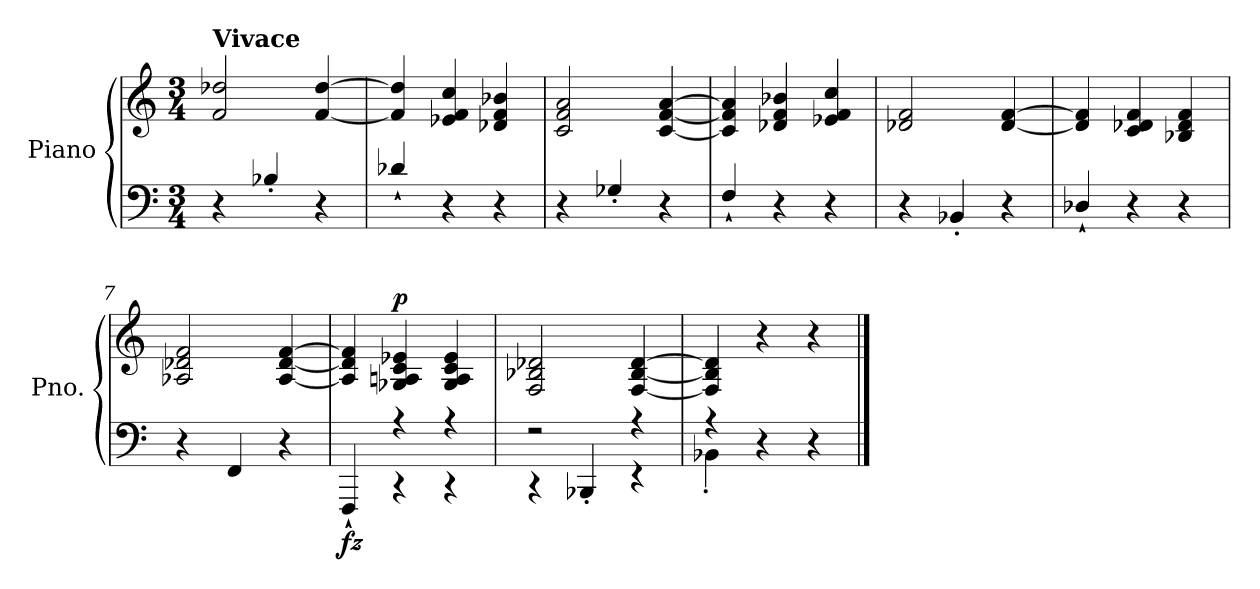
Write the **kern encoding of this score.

**kern	**kern	**dynam
*part1	*part1	*part1
*staff2	*staff1	*staff1/2
*I"Piano	*	*
*I'Pno.	*	*
*clefF4	*clefG2	*
*k[]	*k[]	*
*M3/4	*M3/4	*
=1	=1	=1
!	!LO:TX:a:B:t=Vivace	!
4r	2f/ 2dd-X/	.
4B-X'/	.	.
4r	[4f/ [4dd-/	.
=2	=2	=2
!	!	!LO:DY:b=2
!	!	!LO:DY:n=1:b=2
!	!	!LO:DY:n=2:b=2
4d-X`/	4f/] 4dd-/]	p other-dynamics f
4r	4e-X/ 4f/ 4cc/	.
4r	4d-X/ 4f/ 4b-X/	.
=3	=3	=3
4r	2c/ 2f/ 2a/	.
4G-X'/	.	.
4r	[4c/ [4f/ [4a/	.
=4	=4	=4
!	!	!LO:DY:b=2
!	!	!LO:DY:n=1:b=2
!	!	!LO:DY:n=2:b=2
4F`/	4c/] 4f/] 4a/]	p other-dynamics f
4r	4d-X/ 4f/ 4b-X/	.
4r	4e-X/ 4f/ 4cc/	.
=5	=5	=5
4r	2d-X/ 2f/	.
4BB-X'/	.	.
4r	[4d-/ [4f/	.
=6	=6	=6
!	!	!LO:DY:b=2
!	!	!LO:DY:n=1:b=2
!	!	!LO:DY:n=2:b=2
4D-X`/	4d-/] 4f/]	p other-dynamics f
4r	4c/ 4d-X/ 4f/	.
4r	4B-X/ 4d-/ 4f/	.
=7	=7	=7
4r	2A-X/ 2d-X/ 2f/	.
4FF/	.	.
4r	[4A-/ [4d-/ [4f/	.
=8	=8	=8
*^	*	*
!	!	!	!LO:DY:b=2
4ryy	4FFF`/	4A-/] 4d-/] 4f/]	fz
!	!	!	!LO:DY:a
4r	4r	4G-X/ 4An/ 4c/ 4e-X/	p
4r	4r	4G-/ 4A/ 4c/ 4e-/	.
!!LO:LB:g=z
=9	=9	=9	=9
2r	4r	2F/ 2B-X/ 2d-X/	.
.	4BBB-X'/	.	.
4r	4r	[4F/ [4B-/ [4d-/	.
=10	=10	=10	=10
4r	4BB-X'\	4F/] 4B-/] 4d-/]	.
4ryy	4r	4r	.
4ryy	4r	4r	.
*v	*v	*	*
==	==	==
*-	*-	*-
